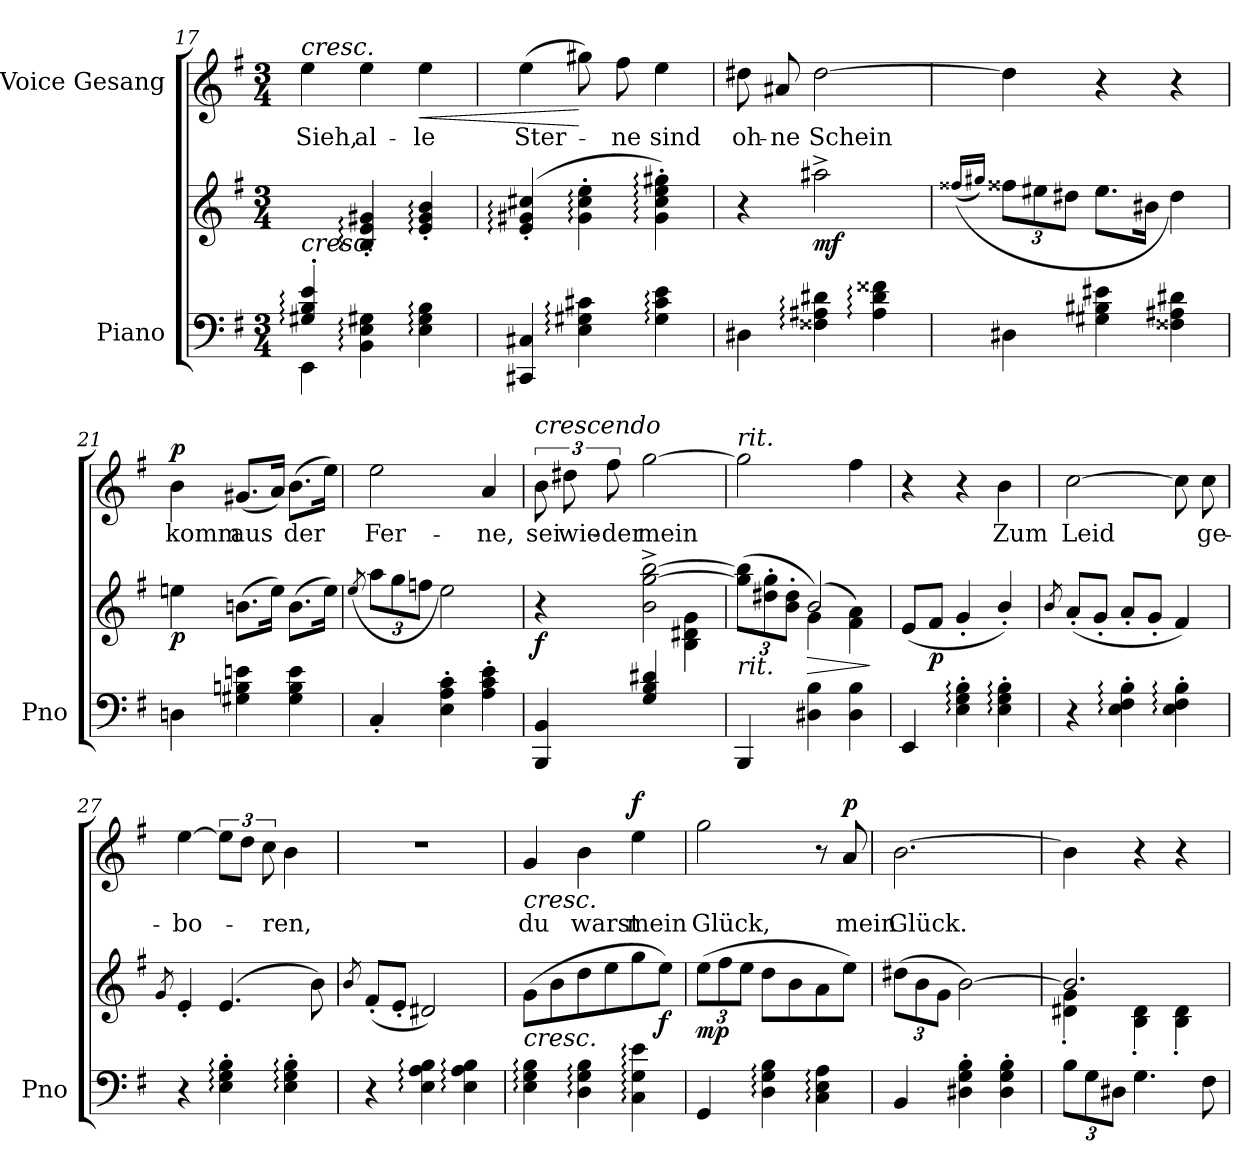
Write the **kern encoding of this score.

**kern	**kern	**dynam	**kern	**text	**dynam
*part2	*part2	*part2	*part1	*part1	*part1
*staff3	*staff2	*staff2/3	*staff1	*staff1	*staff1
*I"Piano	*	*	*I"Voice Gesang	*	*
*I'Pno	*	*	*	*	*
*clefF4	*clefG2	*	*clefG2	*	*
*k[f#]	*k[f#]	*	*k[f#]	*	*
*M3/4	*M3/4	*	*M3/4	*	*
=17	=17	=17	=17	=17	=17
*^	*	*	*	*	*
!	!	!	!	!LO:TX:a:i:t=cresc.	!	!
!	!	!LO:TX:b:i:t=cresc.	!	!	!	!
!	!	!	!	!	!LO:LY:b	!
(>4G#X/:' 4B/:' 4e/:'	4EE\	4ryy	.	4ee\	Sieh,	.
!	!	!	!	!	!LO:LY:b	!
2ryy	4BB\: 4E\: 4G#X\:	4B/:' 4e/:' 4g#X/:'	.	4ee\	al-	.
!	!	!	!	!	!LO:LY:b	!LO:HP:b
.	4E\: 4G#\: 4B\:	4e/:' 4g#/:' 4b/:')	.	4ee\	-le	<
=18	=18	=18	=18	=18	=18	=18
!	!	!	!	!	!LO:LY:b	!
*v	*v	*	*	*	*	*
4CC#X/ 4C#X/	(>4e/:' 4g#X/:' 4cc#X/:'	.	(>4ee\	Ster-	.
4E\: 4G#X\: 4c#X\:	4g#\:' 4cc#\:' 4ee\:'	.	8gg#X\)	.	[
!	!	!	!	!LO:LY:b	!
.	.	.	8ff#\	-ne	.
!	!	!	!	!LO:LY:b	!
4G#\: 4c#\: 4e\:	4g#\:' 4cc#\:' 4ee\:' 4gg#X\:')	.	4ee\	sind	.
!!LO:LB:g=z
=19	=19	=19	=19	=19	=19
!	!	!	!	!LO:LY:b	!
4D#X\	4r	.	8dd#X\	oh-	.
!	!	!	!	!LO:LY:b	!
.	.	.	8a#X/	-ne	.
!	!	!LO:DY:b	!	!LO:LY:b	!
4F##X\: 4A#X\: 4d#X\:	2aa#X^\	mf	[2dd#\	Schein	.
4A#\: 4d#\: 4f##X\:	.	.	.	.	.
=20	=20	=20	=20	=20	=20
.	(<(>16qff##X/LL	.	.	.	.
.	16qgg#X/JJ)	.	.	.	.
*	*Xbrackettup	*	*	*	*
4D#X\	12ff##\L	.	4dd#\]	.	.
.	12ee#X\	.	.	.	.
.	12dd#X\J	.	.	.	.
4G#X\ 4B#X\ 4e#X\	8.ee#\L	.	4r	.	.
.	16b#X\Jk	.	.	.	.
4F##X\ 4A#X\ 4d#X\	4dd#\)	.	4r	.	.
=21	=21	=21	=21	=21	=21
!	!	!LO:DY:b	!	!LO:LY:b	!LO:DY:a
4Dn\	4een\	p	4b\	komm	p
!	!	!	!	!LO:LY:b	!
4G#X\ 4Bn\ 4en\	(>8.bn\L	.	(<8.g#X/L	aus	.
.	16ee\Jk)	.	16a/Jk)	.	.
!	!	!	!	!LO:LY:b	!
4G#\ 4B\ 4e\	(>8.b\L	.	(>8.b\L	der	.
.	16ee\Jk)	.	16ee\Jk)	.	.
=22	=22	=22	=22	=22	=22
.	(>8qee/	.	.	.	.
!	!	!	!	!LO:LY:b	!
4C'/	12aa\L	.	2ee\	Fer-	.
.	12gg\	.	.	.	.
.	12ffn\J	.	.	.	.
4E\' 4A\' 4c\'	2ee\)	.	.	.	.
!	!	!	!	!LO:LY:b	!
4A\' 4c\' 4e\'	.	.	4a/	-ne,	.
=23	=23	=23	=23	=23	=23
*	*^	*	*	*	*
!	!	!	!	!LO:TX:a:i:t=crescendo	!	!
!	!	!	!LO:DY:b	!	!LO:LY:b	!
4BBB/ 4BB/	4r	2ryy	f	12b\	sei	.
!	!	!	!	!	!LO:LY:b	!
.	.	.	.	12dd#X\	wie-	.
!	!	!	!	!	!LO:LY:b	!
.	.	.	.	12ff#\	-der	.
!	!	!	!	!	!LO:LY:b	!
4G/ 4B/ 4d#X/	2b\^ [2gg\^ [2bb\^	.	.	[2gg\	mein	.
4ryy	.	4B\ 4d#X\ 4g\	.	.	.	.
!!LO:PB:g=z
=24	=24	=24	=24	=24	=24	=24
*	*	*	*	*MM106	*	*
!	!	!	!	!LO:TX:a:i:t=rit.	!	!
!	!LO:TX:b:i:t=rit.	!	!	!	!	!
4BBB/	(>12gg\] 12bb\]L	4ryy	.	2gg\]	.	.
.	12dd#X\' 12gg\'	.	.	.	.	.
.	12b\' 12dd#\'J	.	.	.	.	.
!	!	!	!LO:HP:b	!	!	!
4D#X\ 4B\	(>2b/)	4g\	>	.	.	.
4D#\ 4B\	.	4f#\ 4a\)	.	4ff#\	.	.
*	*v	*v	*	*	*	*
.	.	]	.	.	.
=25	=25	=25	=25	=25	=25
*	*	*	*MM116	*	*
4EE/	(<8e/L	.	4r	.	.
!	!	!LO:DY:b	!	!	!
.	8f#/J	p	.	.	.
4E\:' 4G\:' 4B\:'	4g'/	.	4r	.	.
!	!	!	!	!LO:LY:b	!
4E\:' 4G\:' 4B\:'	4b'/)	.	4b\	Zum	.
=26	=26	=26	=26	=26	=26
.	8qb/	.	.	.	.
!	!	!	!	!LO:LY:b	!
4r	(<8a'/L	.	[2cc\	Leid	.
.	8g'/J	.	.	.	.
4E\:' 4F#\:' 4B\:'	8a'/L	.	.	.	.
.	8g'/J	.	.	.	.
4E\:' 4F#\:' 4B\:'	4f#/)	.	8cc\]	.	.
!	!	!	!	!LO:LY:b	!
.	.	.	8cc\	ge-	.
=27	=27	=27	=27	=27	=27
.	8qg/	.	.	.	.
!	!	!	!	!LO:LY:b	!
4r	4e'/	.	[4ee\	-bo-	.
4E\:' 4G\:' 4B\:'	(>4.e/	.	12ee\L]	.	.
.	.	.	12dd\J	.	.
.	.	.	12cc\	.	.
!	!	!	!	!LO:LY:b	!
4E\:' 4G\:' 4B\:'	.	.	4b\	-ren,	.
.	8b\)	.	.	.	.
=28	=28	=28	=28	=28	=28
.	8qb/	.	.	.	.
4r	(<8f#'/L	.	2.r	.	.
.	8e'/J	.	.	.	.
4E\: 4A\: 4B\:	2d#X/)	.	.	.	.
4E\: 4A\: 4B\:	.	.	.	.	.
=29	=29	=29	=29	=29	=29
!	!	!LO:HP:b	!	!LO:LY:b	!LO:HP:b
4E\: 4G\: 4B\:	(>8g\L	<	4g/	du	<
.	8b\	.	.	.	.
!	!	!	!	!LO:LY:b	!
4D\: 4G\: 4B\:	8dd\	.	4b\	warst	.
.	8ee\	.	.	.	.
!	!	!	!	!LO:LY:b	!LO:DY:b
4C\: 4G\: 4e\:	8gg\	.	4ee\	mein	f
!	!	!LO:DY:b	!	!	!
.	8ee\J)	f	.	.	.
.	.	[	.	.	[
!!LO:LB:g=z
=30	=30	=30	=30	=30	=30
!	!	!LO:DY:b	!	!LO:LY:b	!
4GG/	(>12ee\L	mp	2gg\	Glück,	.
.	12ff#\	.	.	.	.
.	12ee\J	.	.	.	.
4D\: 4G\: 4B\:	8dd\L	.	.	.	.
.	8b\	.	.	.	.
4C\: 4E\: 4A\:	8a\	.	8r	.	.
!	!	!	!	!LO:LY:b	!LO:DY:a
.	8ee\J)	.	8a/	mein	p
=31	=31	=31	=31	=31	=31
!	!	!	!	!LO:LY:b	!
4BB/	(>12dd#X\L	.	[2.b\	Glück.	.
.	12b\	.	.	.	.
.	12g\J	.	.	.	.
4D#X\' 4G\' 4B\'	[2b\)	.	.	.	.
4D#\' 4G\' 4B\'	.	.	.	.	.
=32	=32	=32	=32	=32	=32
*Xbrackettup	*	*	*	*	*
*	*^	*	*	*	*
12B\L	2.b/]	4d#X\' 4g\'	.	4b\]	.	.
12G\	.	.	.	.	.	.
12D#X\J	.	.	.	.	.	.
4.G\	.	4B\' 4d#\'	.	4r	.	.
.	.	4B\' 4d#\'	.	4r	.	.
8F#\	.	.	.	.	.	.
*	*v	*v	*	*	*	*
=	=	=	=	=	=
*-	*-	*-	*-	*-	*-
